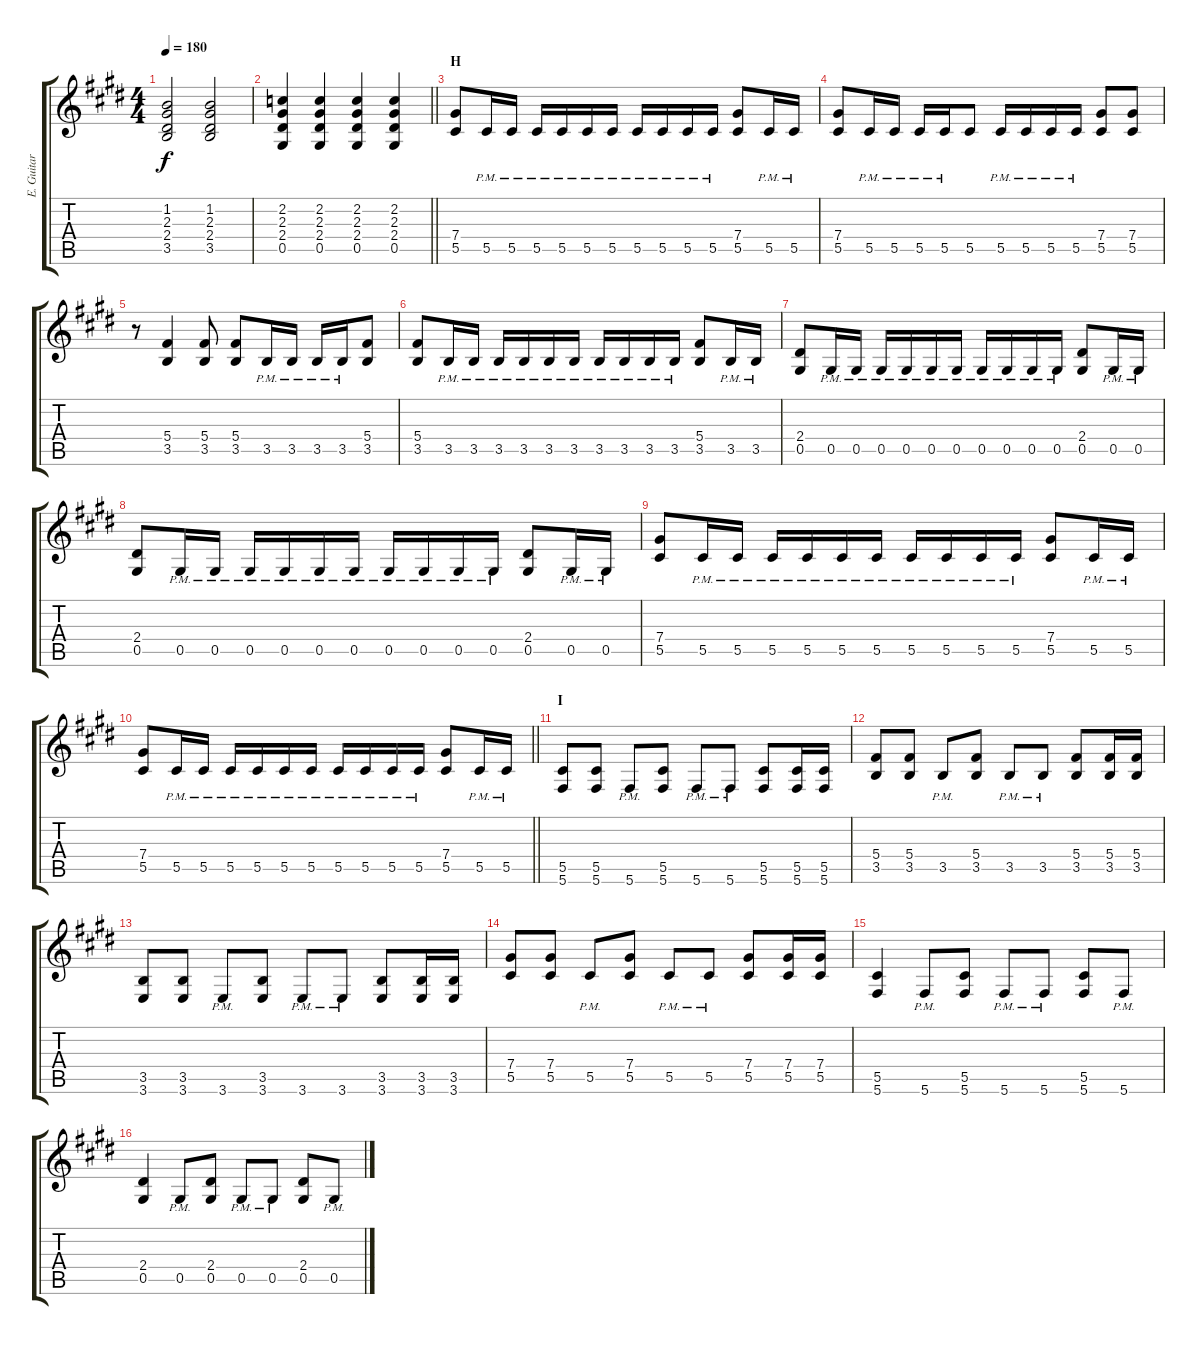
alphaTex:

\track ("E. Guitar I" "E. Guitar ") {instrument overdrivenguitar}
\staff {score tabs}
\tuning (Eb4 Bb3 Gb3 Db3 Ab2 Db2) {hide}
\ts (4 4)
\tempo 180
\clef g2
\ks e
(1.2 2.3 2.4 3.5).2{dy f} (1.2 2.3 2.4 3.5).2 |
\barLineRight lightlight
(2.2 2.3 2.4 0.5).4 (2.2 2.3 2.4 0.5).4 (2.2 2.3 2.4 0.5).4 (2.2 2.3 2.4 0.5).4 |
\section ("" "H")
(7.4 5.5).8 5.5{pm}.16 5.5{pm}.16 5.5{pm}.16 5.5{pm}.16 5.5{pm}.16 5.5{pm}.16 5.5{pm}.16 5.5{pm}.16 5.5{pm}.16 5.5{pm}.16 (7.4 5.5).8 5.5{pm}.16 5.5{pm}.16 |
(7.4 5.5).8 5.5{pm}.16 5.5{pm}.16 5.5{pm}.16 5.5{pm}.16 5.5.8 5.5{pm}.16 5.5{pm}.16 5.5{pm}.16 5.5{pm}.16 (7.4 5.5).8 (7.4 5.5).8 |
r.8 (5.4 3.5).4 (5.4 3.5).8 (5.4 3.5).8 3.5{pm}.16 3.5{pm}.16 3.5{pm}.16 3.5{pm}.16 (5.4 3.5).8 |
(5.4 3.5).8 3.5{pm}.16 3.5{pm}.16 3.5{pm}.16 3.5{pm}.16 3.5{pm}.16 3.5{pm}.16 3.5{pm}.16 3.5{pm}.16 3.5{pm}.16 3.5{pm}.16 (5.4 3.5).8 3.5{pm}.16 3.5{pm}.16 |
(2.4 0.5).8 0.5{pm}.16 0.5{pm}.16 0.5{pm}.16 0.5{pm}.16 0.5{pm}.16 0.5{pm}.16 0.5{pm}.16 0.5{pm}.16 0.5{pm}.16 0.5{pm}.16 (2.4 0.5).8 0.5{pm}.16 0.5{pm}.16 |
(2.4 0.5).8 0.5{pm}.16 0.5{pm}.16 0.5{pm}.16 0.5{pm}.16 0.5{pm}.16 0.5{pm}.16 0.5{pm}.16 0.5{pm}.16 0.5{pm}.16 0.5{pm}.16 (2.4 0.5).8 0.5{pm}.16 0.5{pm}.16 |
(7.4 5.5).8 5.5{pm}.16 5.5{pm}.16 5.5{pm}.16 5.5{pm}.16 5.5{pm}.16 5.5{pm}.16 5.5{pm}.16 5.5{pm}.16 5.5{pm}.16 5.5{pm}.16 (7.4 5.5).8 5.5{pm}.16 5.5{pm}.16 |
\barLineRight lightlight
(7.4 5.5).8 5.5{pm}.16 5.5{pm}.16 5.5{pm}.16 5.5{pm}.16 5.5{pm}.16 5.5{pm}.16 5.5{pm}.16 5.5{pm}.16 5.5{pm}.16 5.5{pm}.16 (7.4 5.5).8 5.5{pm}.16 5.5{pm}.16 |
\section ("" "I")
(5.5 5.6).8 (5.5 5.6).8 5.6{pm}.8 (5.5 5.6).8 5.6{pm}.8 5.6{pm}.8 (5.5 5.6).8 (5.5 5.6).16 (5.5 5.6).16 |
(5.4 3.5).8 (5.4 3.5).8 3.5{pm}.8 (5.4 3.5).8 3.5{pm}.8 3.5{pm}.8 (5.4 3.5).8 (5.4 3.5).16 (5.4 3.5).16 |
(3.5 3.6).8 (3.5 3.6).8 3.6{pm}.8 (3.5 3.6).8 3.6{pm}.8 3.6{pm}.8 (3.5 3.6).8 (3.5 3.6).16 (3.5 3.6).16 |
(7.4 5.5).8 (7.4 5.5).8 5.5{pm}.8 (7.4 5.5).8 5.5{pm}.8 5.5{pm}.8 (7.4 5.5).8 (7.4 5.5).16 (7.4 5.5).16 |
(5.5 5.6).4 5.6{pm}.8 (5.5 5.6).8 5.6{pm}.8 5.6{pm}.8 (5.5 5.6).8 5.6{pm}.8 |
(2.4 0.5).4 0.5{pm}.8 (2.4 0.5).8 0.5{pm}.8 0.5{pm}.8 (2.4 0.5).8 0.5{pm}.8
